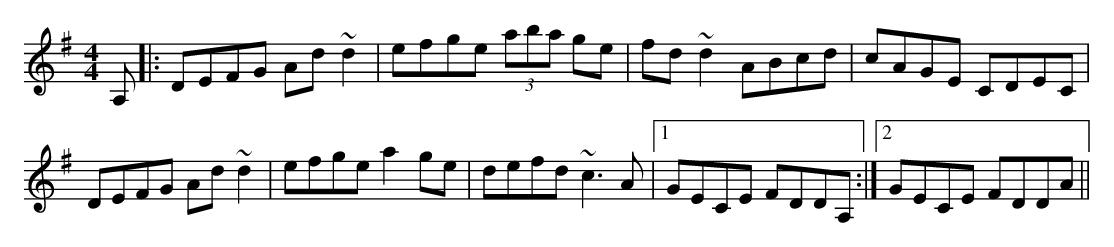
X:1
M:4/4
K:Dmix
A,|:DEFG Ad~d2|efge (3aba ge|fd~d2 ABcd|cAGE CDEC|
DEFG Ad~d2|efge a2 ge|defd ~c3 A|1 GECE FDDA,:|2 GECE FDDA||
